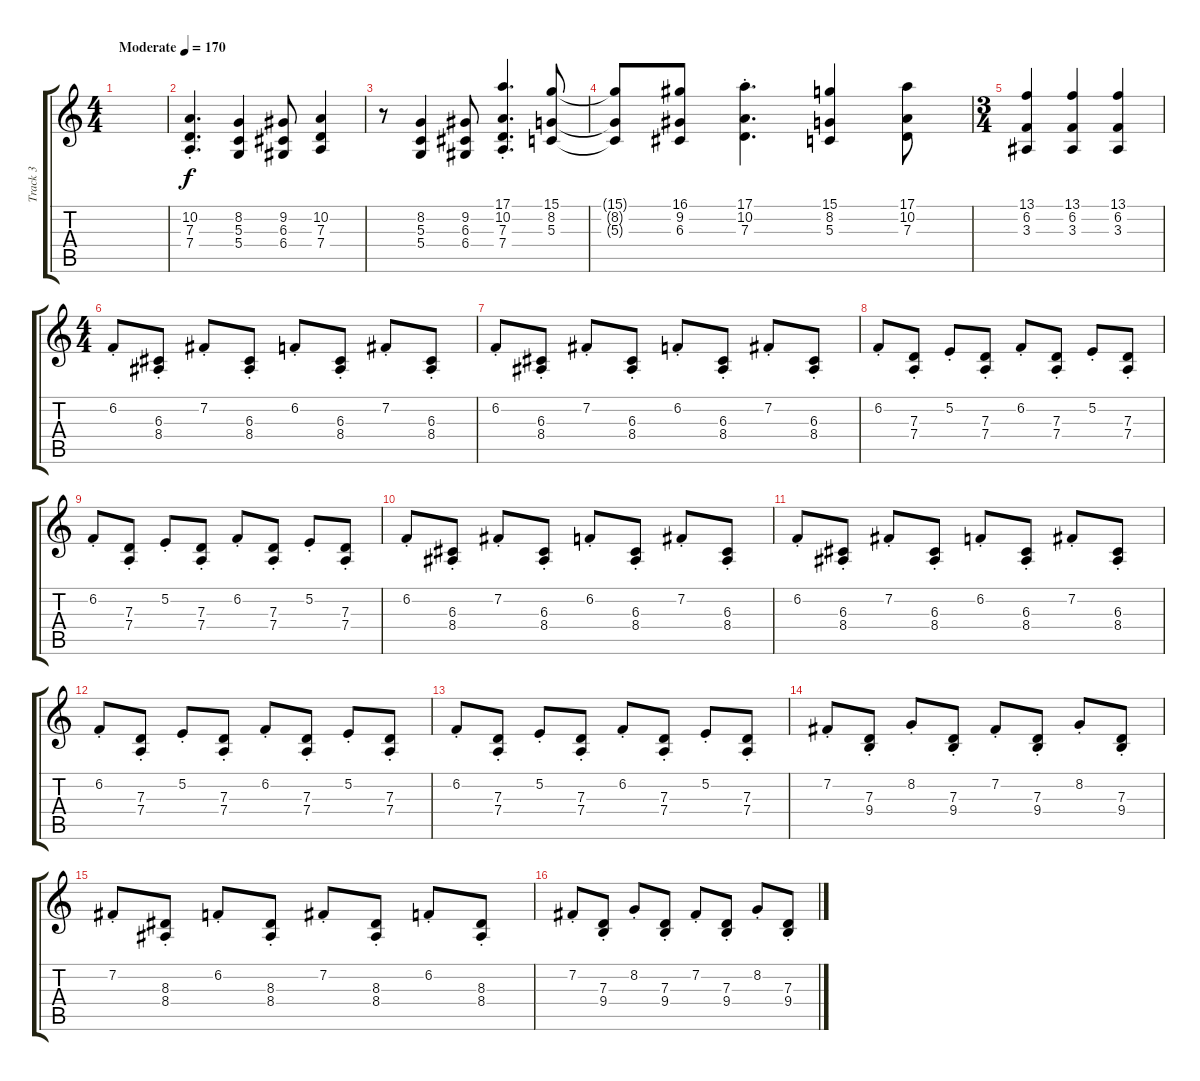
\track ("Track 3" "Track 3") {instrument tremolostrings}
\staff {score tabs}
\tuning (E4 B3 G3 D3 A2 E2) {hide}
\ts (4 4)
\tempo (170 "Moderate")
\clef g2
\ks c
|
(10.2{st} 7.3{st} 7.4{st}).4{d} (8.2 5.3 5.4).4 (9.2 6.3 6.4).8 (10.2 7.3 7.4).4 |
r.8 (8.2 5.3 5.4).4 (9.2 6.3 6.4).8 (17.1{st} 10.2{st} 7.3{st} 7.4{st}).4{d} (15.1 8.2 5.3).8 |
(15.1{t} 8.2{t} 5.3{t}).8 (16.1 9.2 6.3).8 (17.1{st} 10.2{st} 7.3{st}).4{d} (15.1 8.2 5.3).4 (17.1 10.2 7.3).8 |
\ts (3 4)
(13.1 6.2 3.3).4 (13.1 6.2 3.3).4 (13.1 6.2 3.3).4 |
\ts (4 4)
6.2{st}.8{instrument electricgrandpiano} (6.3{st} 8.4{st}).8 7.2{st}.8 (6.3{st} 8.4{st}).8 6.2{st}.8 (6.3{st} 8.4{st}).8 7.2{st}.8 (6.3{st} 8.4{st}).8 |
6.2{st}.8 (6.3{st} 8.4{st}).8 7.2{st}.8 (6.3{st} 8.4{st}).8 6.2{st}.8 (6.3{st} 8.4{st}).8 7.2{st}.8 (6.3{st} 8.4{st}).8 |
6.2{st}.8 (7.3{st} 7.4{st}).8 5.2{st}.8 (7.3{st} 7.4{st}).8 6.2{st}.8 (7.3{st} 7.4{st}).8 5.2{st}.8 (7.3{st} 7.4{st}).8 |
6.2{st}.8 (7.3{st} 7.4{st}).8 5.2{st}.8 (7.3{st} 7.4{st}).8 6.2{st}.8 (7.3{st} 7.4{st}).8 5.2{st}.8 (7.3{st} 7.4{st}).8 |
6.2{st}.8 (6.3{st} 8.4{st}).8 7.2{st}.8 (6.3{st} 8.4{st}).8 6.2{st}.8 (6.3{st} 8.4{st}).8 7.2{st}.8 (6.3{st} 8.4{st}).8 |
6.2{st}.8 (6.3{st} 8.4{st}).8 7.2{st}.8 (6.3{st} 8.4{st}).8 6.2{st}.8 (6.3{st} 8.4{st}).8 7.2{st}.8 (6.3{st} 8.4{st}).8 |
6.2{st}.8 (7.3{st} 7.4{st}).8 5.2{st}.8 (7.3{st} 7.4{st}).8 6.2{st}.8 (7.3{st} 7.4{st}).8 5.2{st}.8 (7.3{st} 7.4{st}).8 |
6.2{st}.8 (7.3{st} 7.4{st}).8 5.2{st}.8 (7.3{st} 7.4{st}).8 6.2{st}.8 (7.3{st} 7.4{st}).8 5.2{st}.8 (7.3{st} 7.4{st}).8 |
7.2{st}.8 (7.3{st} 9.4{st}).8 8.2{st}.8 (7.3{st} 9.4{st}).8 7.2{st}.8 (7.3{st} 9.4{st}).8 8.2{st}.8 (7.3{st} 9.4{st}).8 |
7.2{st}.8 (8.3{st} 8.4{st}).8 6.2{st}.8 (8.3{st} 8.4{st}).8 7.2{st}.8 (8.3{st} 8.4{st}).8 6.2{st}.8 (8.3{st} 8.4{st}).8 |
7.2{st}.8 (7.3{st} 9.4{st}).8 8.2{st}.8 (7.3{st} 9.4{st}).8 7.2{st}.8 (7.3{st} 9.4{st}).8 8.2{st}.8 (7.3{st} 9.4{st}).8
